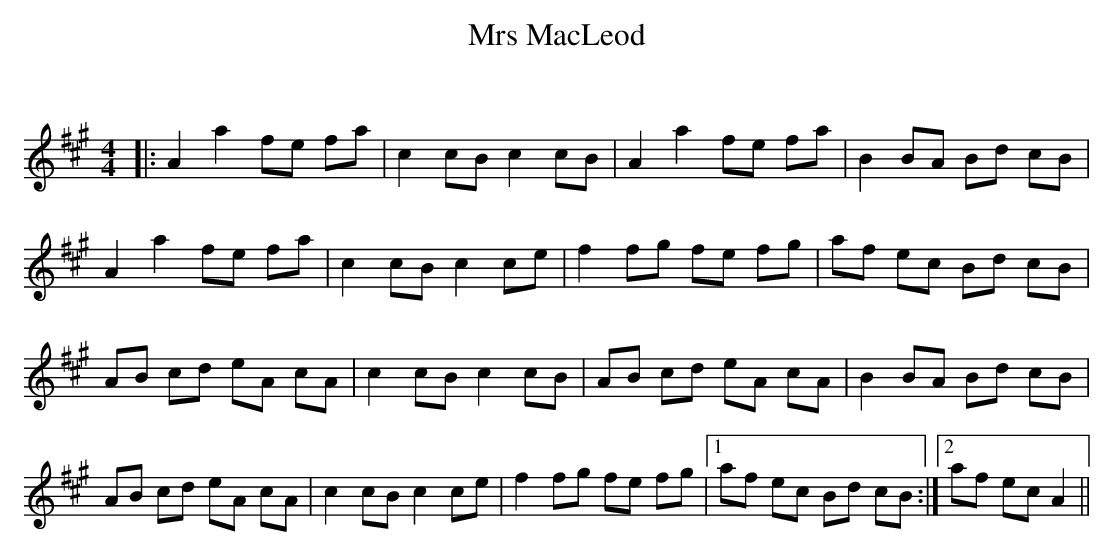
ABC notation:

X:1
T: Mrs MacLeod
C:
Q: 232
K:A
M:4/4
L:1/8
|:A2 a2 fe fa|c2 cB c2 cB|A2 a2 fe fa|B2 BA Bd cB|
A2 a2 fe fa|c2 cB c2 ce|f2 fg fe fg|af ec Bd cB|
AB cd eA cA|c2 cB c2 cB|AB cd eA cA|B2 BA Bd cB|
AB cd eA cA|c2 cB c2 ce|f2 fg fe fg|1af ec Bd cB:|2af ec A2||
